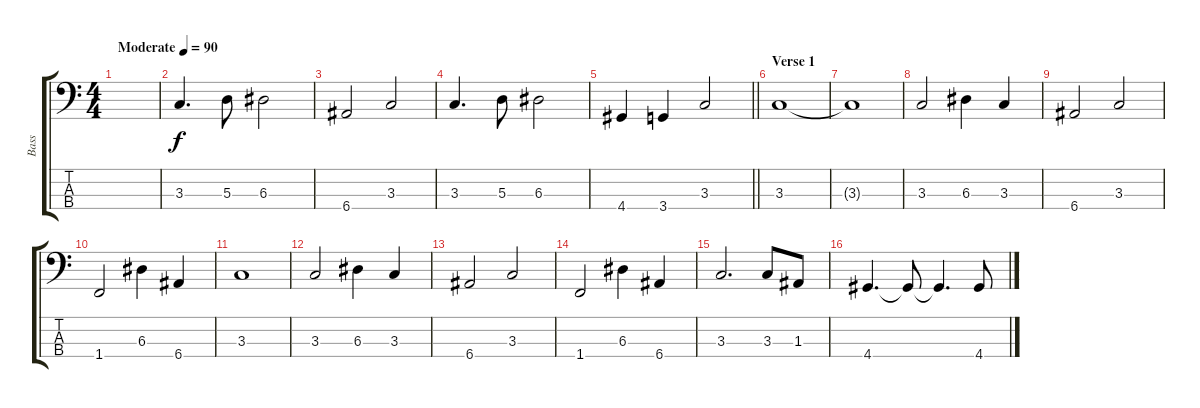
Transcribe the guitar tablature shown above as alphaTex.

\track ("Bass" "Bass") {instrument electricbassfinger}
\staff {score tabs}
\tuning (G2 D2 A1 E1) {hide}
\ts (4 4)
\tempo (90 "Moderate")
\clef f4
\ks c
|
3.3.4{d} 5.3.8 6.3.2 |
6.4.2 3.3.2 |
3.3.4{d} 5.3.8 6.3.2 |
\barLineRight lightlight
4.4.4 3.4.4 3.3.2 |
\section ("" "Verse 1")
3.3.1 |
3.3{t}.1 |
3.3.2 6.3.4 3.3.4 |
6.4.2 3.3.2 |
1.4.2 6.3.4 6.4.4 |
3.3.1 |
3.3.2 6.3.4 3.3.4 |
6.4.2 3.3.2 |
1.4.2 6.3.4 6.4.4 |
3.3.2{d} 3.3.8 1.3.8 |
4.4.4{d} 4.4{t}.8 4.4{t}.4{d} 4.4.8
